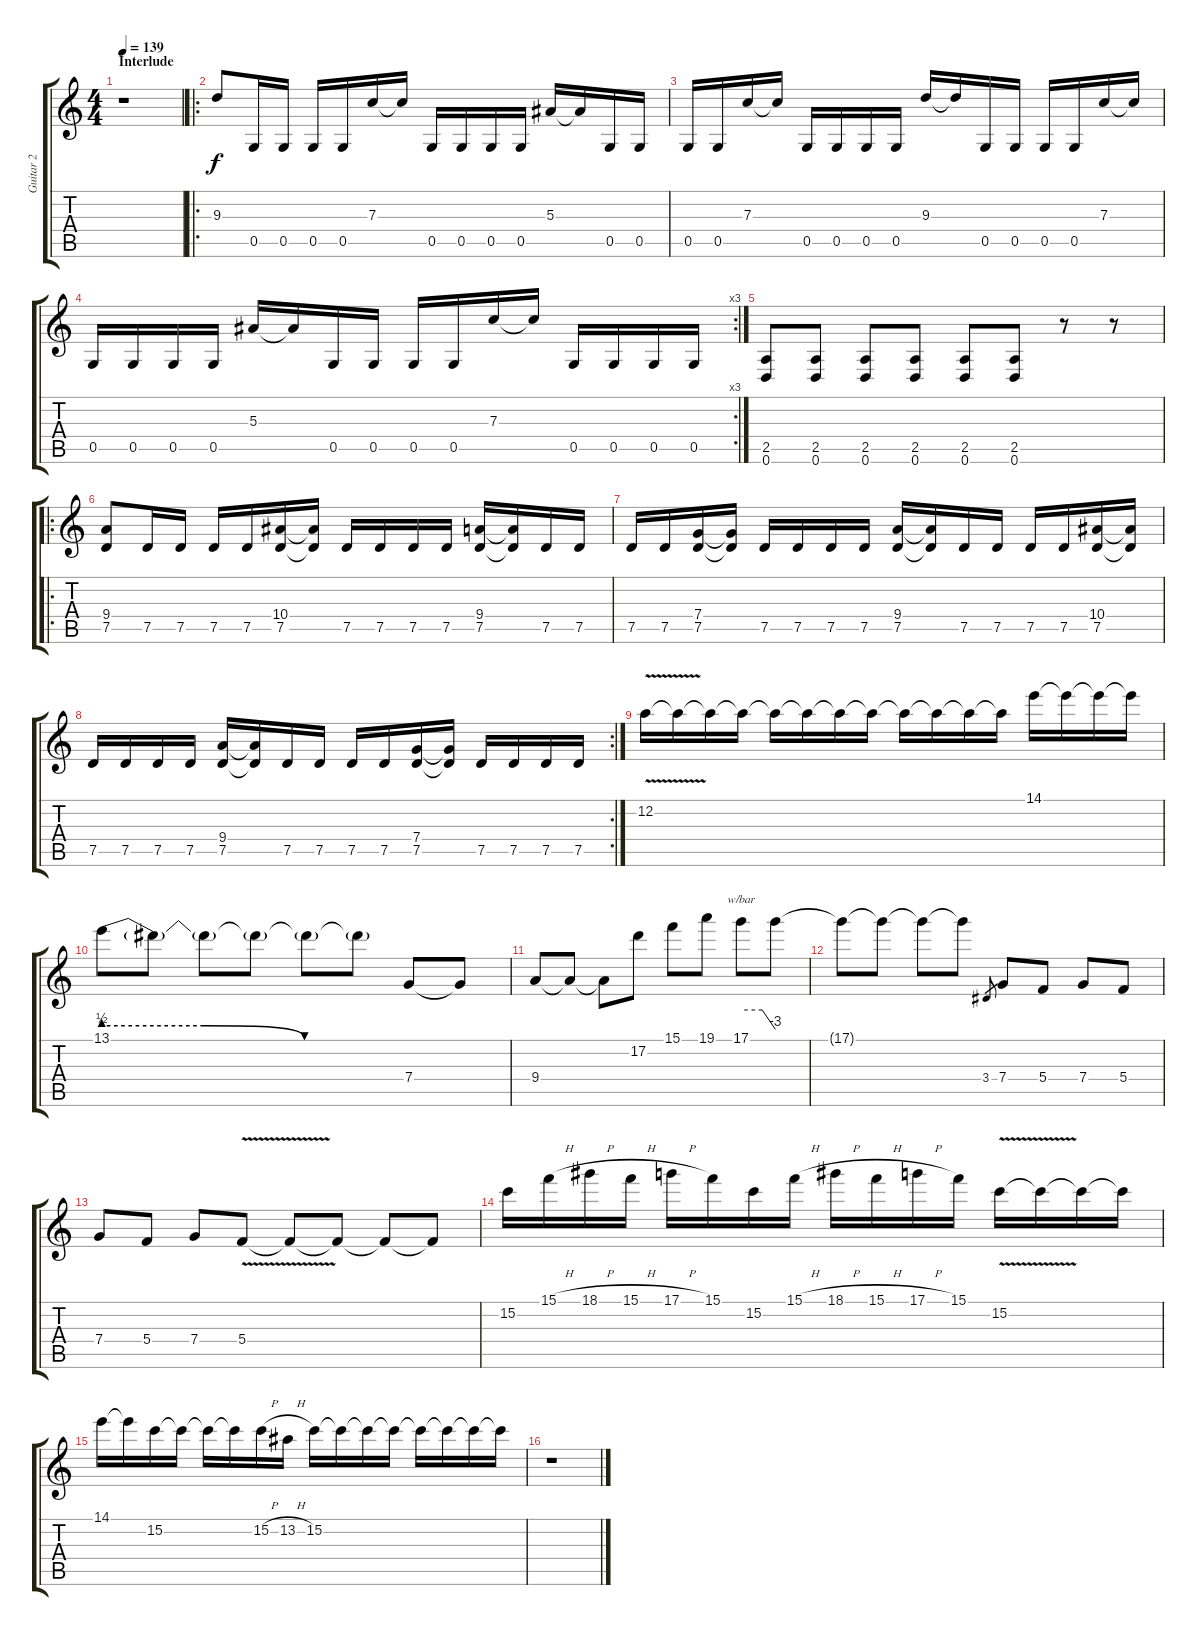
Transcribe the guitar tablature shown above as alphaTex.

\track ("Guitar 2" "Guitar 2") {instrument overdrivenguitar}
\staff {score tabs}
\tuning (D4 A3 F3 C3 G2 D2) {hide}
\ts (4 4)
\section ("" "Interlude")
\tempo 139
\clef g2
\ks c
r.1{dy f} |
\ro
9.3.8 0.5.16 0.5.16 0.5.16 0.5.16 7.3.16 7.3{t}.16 0.5.16 0.5.16 0.5.16 0.5.16 5.3.16 5.3{t}.16 0.5.16 0.5.16 |
0.5.16 0.5.16 7.3.16 7.3{t}.16 0.5.16 0.5.16 0.5.16 0.5.16 9.3.16 9.3{t}.16 0.5.16 0.5.16 0.5.16 0.5.16 7.3.16 7.3{t}.16 |
\rc 3
0.5.16 0.5.16 0.5.16 0.5.16 5.3.16 5.3{t}.16 0.5.16 0.5.16 0.5.16 0.5.16 7.3.16 7.3{t}.16 0.5.16 0.5.16 0.5.16 0.5.16 |
(2.5 0.6).8 (2.5 0.6).8 (2.5 0.6).8 (2.5 0.6).8 (2.5 0.6).8 (2.5 0.6).8 r.8 r.8 |
\ro
(9.4 7.5).8 7.5.16 7.5.16 7.5.16 7.5.16 (10.4 7.5).16 (10.4{t} 7.5{t}).16 7.5.16 7.5.16 7.5.16 7.5.16 (9.4 7.5).16 (9.4{t} 7.5{t}).16 7.5.16 7.5.16 |
7.5.16 7.5.16 (7.4 7.5).16 (7.4{t} 7.5{t}).16 7.5.16 7.5.16 7.5.16 7.5.16 (9.4 7.5).16 (9.4{t} 7.5{t}).16 7.5.16 7.5.16 7.5.16 7.5.16 (10.4 7.5).16 (10.4{t} 7.5{t}).16 |
\rc 2
7.5.16 7.5.16 7.5.16 7.5.16 (9.4 7.5).16 (9.4{t} 7.5{t}).16 7.5.16 7.5.16 7.5.16 7.5.16 (7.4 7.5).16 (7.4{t} 7.5{t}).16 7.5.16 7.5.16 7.5.16 7.5.16 |
12.2{v}.16 12.2{t}.16 12.2{t}.16 12.2{t}.16 12.2{t}.16 12.2{t}.16 12.2{t}.16 12.2{t}.16 12.2{t}.16 12.2{t}.16 12.2{t}.16 12.2{t}.16 14.1.16 14.1{t}.16 14.1{t}.16 14.1{t}.16 |
13.1{be (custom 0 2 20 2 40 0 60 0)}.8 13.1{t}.8 13.1{t}.8 13.1{t}.8 13.1{t}.8 13.1{t}.8 7.4.8 7.4{t}.8 |
9.4.8 9.4{t}.8 9.4{t}.8 17.2.8 15.1.8 19.1.8 17.1.8{tbe (custom default 0 0 37 0 60 -12)} 17.1{t}.8 |
17.1{t}.8 17.1{t}.8 17.1{t}.8 17.1{t}.8 3.4.8{gr} 7.4.8 5.4.8 7.4.8 5.4.8 |
7.4.8 5.4.8 7.4.8 5.4{v}.8 5.4{t}.8 5.4{t}.8 5.4{t}.8 5.4{t}.8 |
15.2.16 15.1{h}.16 18.1{h}.16 15.1{h}.16 17.1{h}.16 15.1.16 15.2.16 15.1{h}.16 18.1{h}.16 15.1{h}.16 17.1{h}.16 15.1.16 15.2{v}.16 15.2{t}.16 15.2{t}.16 15.2{t}.16 |
14.1.16 14.1{t}.16 15.2.16 15.2{t}.16 15.2{t}.16 15.2{t}.16 15.2{h}.16 13.2{h}.16 15.2.16 15.2{t}.16 15.2{t}.16 15.2{t}.16 15.2{t}.16 15.2{t}.16 15.2{t}.16 15.2{t}.16 |
r.1
